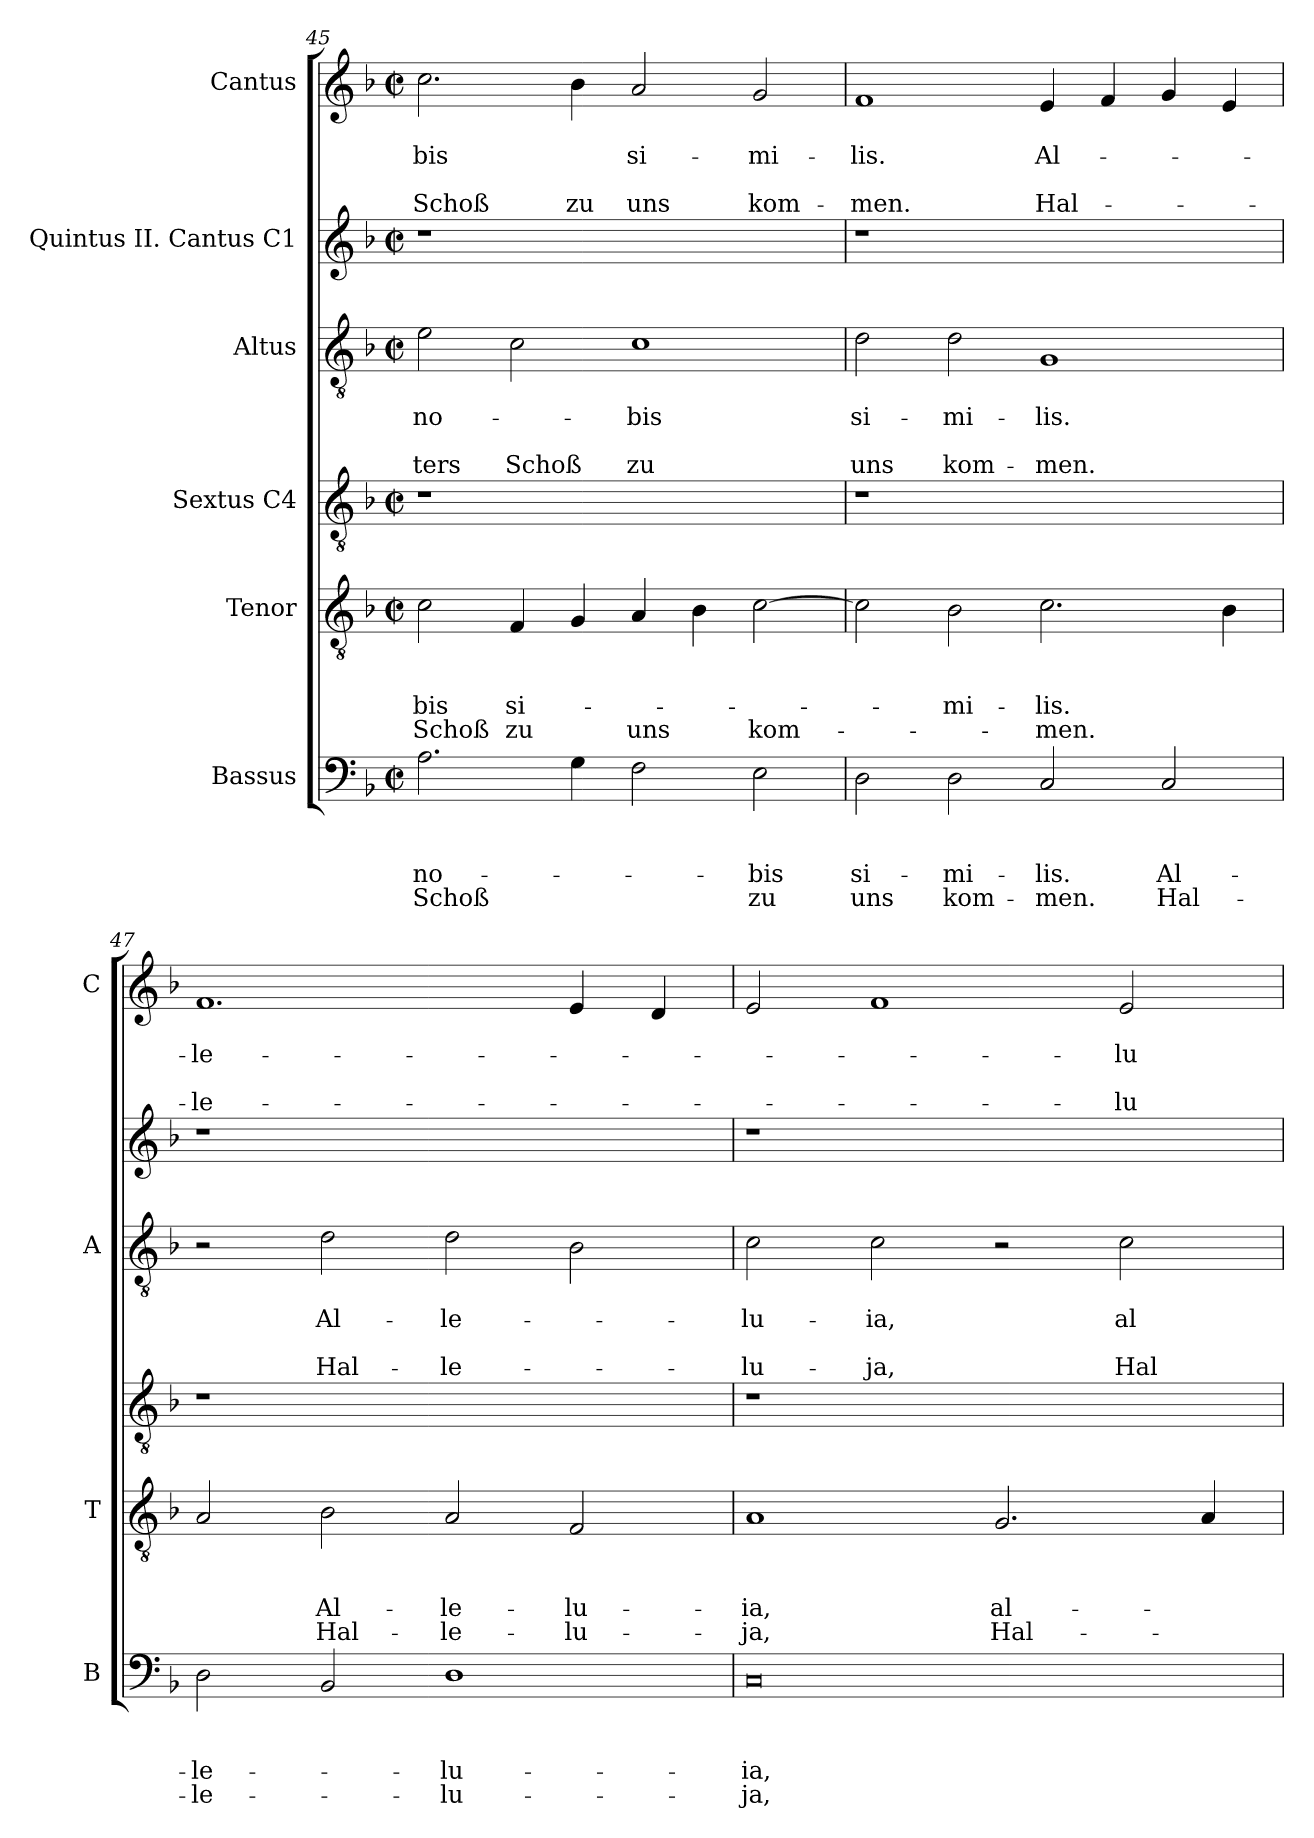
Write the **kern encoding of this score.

**kern	**text	**text	**text	**text	**kern	**text	**text	**text	**text	**kern	**kern	**text	**text	**text	**text	**kern	**kern	**text	**text	**text	**text
*part6	*part6	*part6	*part6	*part6	*part5	*part5	*part5	*part5	*part5	*part4	*part3	*part3	*part3	*part3	*part3	*part2	*part1	*part1	*part1	*part1	*part1
*staff6	*staff6	*staff6	*staff6	*staff6	*staff5	*staff5	*staff5	*staff5	*staff5	*staff4	*staff3	*staff3	*staff3	*staff3	*staff3	*staff2	*staff1	*staff1	*staff1	*staff1	*staff1
*I"Bassus	*	*	*	*	*I"Tenor	*	*	*	*	*I"Sextus C4	*I"Altus	*	*	*	*	*I"Quintus II. Cantus C1	*I"Cantus	*	*	*	*
*I'B	*	*	*	*	*I'T	*	*	*	*	*	*I'A	*	*	*	*	*	*I'C	*	*	*	*
*clefF4	*	*	*	*	*clefGv2	*	*	*	*	*clefGv2	*clefGv2	*	*	*	*	*clefG2	*clefG2	*	*	*	*
*k[b-]	*	*	*	*	*k[b-]	*	*	*	*	*k[b-]	*k[b-]	*	*	*	*	*k[b-]	*k[b-]	*	*	*	*
*F:	*	*	*	*	*F:	*	*	*	*	*F:	*F:	*	*	*	*	*F:	*F:	*	*	*	*
*M2/2	*	*	*	*	*M2/2	*	*	*	*	*M2/2	*M2/2	*	*	*	*	*M2/2	*M2/2	*	*	*	*
*met(c|)	*	*	*	*	*met(c|)	*	*	*	*	*met(c|)	*met(c|)	*	*	*	*	*met(c|)	*met(c|)	*	*	*	*
=45	=45	=45	=45	=45	=45	=45	=45	=45	=45	=45	=45	=45	=45	=45	=45	=45	=45	=45	=45	=45	=45
!	!	!	!LO:LY:b	!LO:LY:b	!	!	!	!LO:LY:b	!LO:LY:b	!	!	!	!LO:LY:b	!	!LO:LY:b	!	!	!	!LO:LY:b	!	!LO:LY:b
2.A\	.	.	no-	Schoß	2c\	.	.	-bis	Schoß	1r	2e\	.	no-	.	-ters	1r	2.cc\	.	-bis	.	Schoß
!	!	!	!	!	!	!	!	!LO:LY:b	!LO:LY:b	!	!	!	!	!	!LO:LY:b	!	!	!	!	!	!
.	.	.	.	.	4F/	.	.	si-	zu	.	2c\	.	.	.	Schoß	.	.	.	.	.	.
!	!	!	!	!	!	!	!	!	!	!	!	!	!	!	!	!	!	!	!	!	!LO:LY:b
4G\	.	.	.	.	4G/	.	.	.	.	.	.	.	.	.	.	.	4b-\	.	.	.	zu
!	!	!	!	!	!	!	!	!	!LO:LY:b	!	!	!	!LO:LY:b	!	!LO:LY:b	!	!	!	!LO:LY:b	!	!LO:LY:b
2F\	.	.	.	.	4A/	.	.	.	uns	1ryy	1c	.	-bis	.	zu	1ryy	2a/	.	si-	.	uns
.	.	.	.	.	4B-\	.	.	.	.	.	.	.	.	.	.	.	.	.	.	.	.
!	!	!	!LO:LY:b	!LO:LY:b	!	!	!	!	!LO:LY:b	!	!	!	!	!	!	!	!	!	!LO:LY:b	!	!LO:LY:b
2E\	.	.	-bis	zu	[2c\	.	.	.	kom-	.	.	.	.	.	.	.	2g/	.	-mi-	.	kom-
!!LO:LB:g=z
=46	=46	=46	=46	=46	=46	=46	=46	=46	=46	=46	=46	=46	=46	=46	=46	=46	=46	=46	=46	=46	=46
!	!	!	!LO:LY:b	!LO:LY:b	!	!	!	!	!	!	!	!	!LO:LY:b	!	!LO:LY:b	!	!	!	!LO:LY:b	!	!LO:LY:b
2D\	.	.	si-	uns	2c\]	.	.	.	.	1r	2d\	.	si-	.	uns	1r	1f	.	-lis.	.	-men.
!	!	!	!LO:LY:b	!LO:LY:b	!	!	!	!LO:LY:b	!	!	!	!	!LO:LY:b	!	!LO:LY:b	!	!	!	!	!	!
2D\	.	.	-mi-	kom-	2B-\	.	.	-mi-	.	.	2d\	.	-mi-	.	kom-	.	.	.	.	.	.
!	!	!	!LO:LY:b	!LO:LY:b	!	!	!	!LO:LY:b	!LO:LY:b	!	!	!	!LO:LY:b	!	!LO:LY:b	!	!	!	!LO:LY:b	!	!LO:LY:b
2C/	.	.	-lis.	-men.	2.c\	.	.	-lis.	-men.	1ryy	1G	.	-lis.	.	-men.	1ryy	4e/	.	Al-	.	Hal-
.	.	.	.	.	.	.	.	.	.	.	.	.	.	.	.	.	4f/	.	.	.	.
!	!	!	!LO:LY:b	!LO:LY:b	!	!	!	!	!	!	!	!	!	!	!	!	!	!	!	!	!
2C/	.	.	Al-	Hal-	.	.	.	.	.	.	.	.	.	.	.	.	4g/	.	.	.	.
.	.	.	.	.	4B-\	.	.	.	.	.	.	.	.	.	.	.	4e/	.	.	.	.
=47	=47	=47	=47	=47	=47	=47	=47	=47	=47	=47	=47	=47	=47	=47	=47	=47	=47	=47	=47	=47	=47
!	!	!	!LO:LY:b	!LO:LY:b	!	!	!	!	!	!	!	!	!	!	!	!	!	!	!LO:LY:b	!	!LO:LY:b
2D\	.	.	-le-	-le-	2A/	.	.	.	.	1r	2r	.	.	.	.	1r	1.f	.	-le-	.	-le-
!	!	!	!	!	!	!	!	!LO:LY:b	!LO:LY:b	!	!	!	!LO:LY:b	!	!LO:LY:b	!	!	!	!	!	!
2BB-/	.	.	.	.	2B-\	.	.	Al-	Hal-	.	2d\	.	Al-	.	Hal-	.	.	.	.	.	.
!	!	!	!LO:LY:b	!LO:LY:b	!	!	!	!LO:LY:b	!LO:LY:b	!	!	!	!LO:LY:b	!	!LO:LY:b	!	!	!	!	!	!
1D	.	.	-lu-	-lu-	2A/	.	.	-le-	-le-	1ryy	2d\	.	-le-	.	-le-	1ryy	.	.	.	.	.
!	!	!	!	!	!	!	!	!LO:LY:b	!LO:LY:b	!	!	!	!	!	!	!	!	!	!	!	!
.	.	.	.	.	2F/	.	.	-lu-	-lu-	.	2B-\	.	.	.	.	.	4e/	.	.	.	.
.	.	.	.	.	.	.	.	.	.	.	.	.	.	.	.	.	4d/	.	.	.	.
=48	=48	=48	=48	=48	=48	=48	=48	=48	=48	=48	=48	=48	=48	=48	=48	=48	=48	=48	=48	=48	=48
!	!	!	!LO:LY:b	!LO:LY:b	!	!	!	!LO:LY:b	!LO:LY:b	!	!	!	!LO:LY:b	!	!LO:LY:b	!	!	!	!	!	!
0C	.	.	-ia,	-ja,	1A	.	.	-ia,	-ja,	1r	2c\	.	-lu-	.	-lu-	1r	2e/	.	.	.	.
!	!	!	!	!	!	!	!	!	!	!	!	!	!LO:LY:b	!	!LO:LY:b	!	!	!	!	!	!
.	.	.	.	.	.	.	.	.	.	.	2c\	.	-ia,	.	-ja,	.	1f	.	.	.	.
!	!	!	!	!	!	!	!	!LO:LY:b	!LO:LY:b	!	!	!	!	!	!	!	!	!	!	!	!
.	.	.	.	.	2.G/	.	.	al-	Hal-	1ryy	2r	.	.	.	.	1ryy	.	.	.	.	.
!	!	!	!	!	!	!	!	!	!	!	!	!	!LO:LY:b	!	!LO:LY:b	!	!	!	!LO:LY:b	!	!LO:LY:b
.	.	.	.	.	.	.	.	.	.	.	2c\	.	al-	.	Hal-	.	2e/	.	-lu-	.	-lu-
.	.	.	.	.	4A/	.	.	.	.	.	.	.	.	.	.	.	.	.	.	.	.
=	=	=	=	=	=	=	=	=	=	=	=	=	=	=	=	=	=	=	=	=	=
*-	*-	*-	*-	*-	*-	*-	*-	*-	*-	*-	*-	*-	*-	*-	*-	*-	*-	*-	*-	*-	*-
